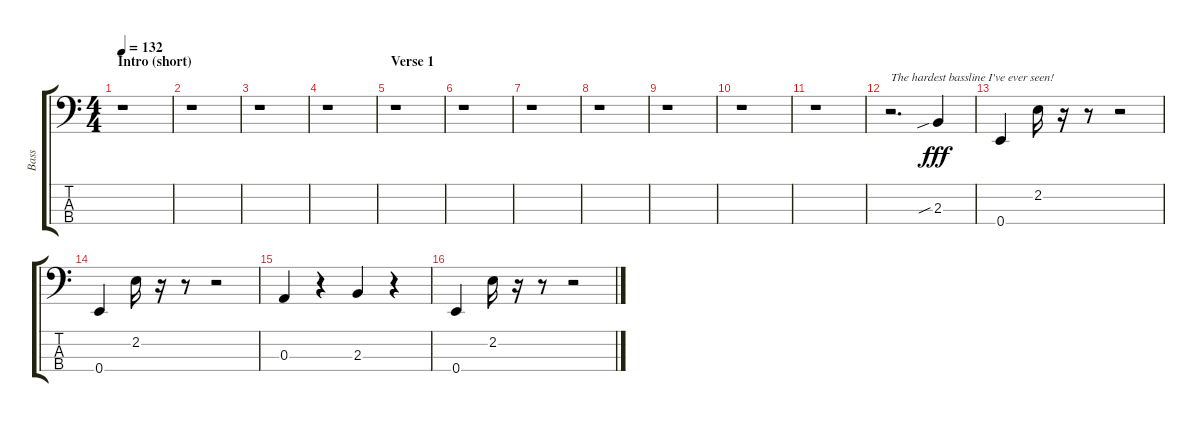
\track ("Bass" "Bass") {instrument electricbassfinger}
\staff {score tabs}
\tuning (G2 D2 A1 E1) {hide}
\ts (4 4)
\section ("" "Intro (short)")
\tempo 132
\clef f4
\ks c
r.1{dy fff instrument electricbassfinger} |
r.1 |
r.1 |
r.1 |
\section ("" "Verse 1")
r.1 |
r.1 |
r.1 |
r.1 |
r.1 |
r.1 |
r.1 |
r.2{d txt "The hardest bassline I've ever seen!"} 2.3{sib}.4 |
0.4.4 2.2.16 r.16 r.8 r.2 |
0.4.4 2.2.16 r.16 r.8 r.2 |
0.3.4 r.4 2.3.4 r.4 |
0.4.4 2.2.16 r.16 r.8 r.2
